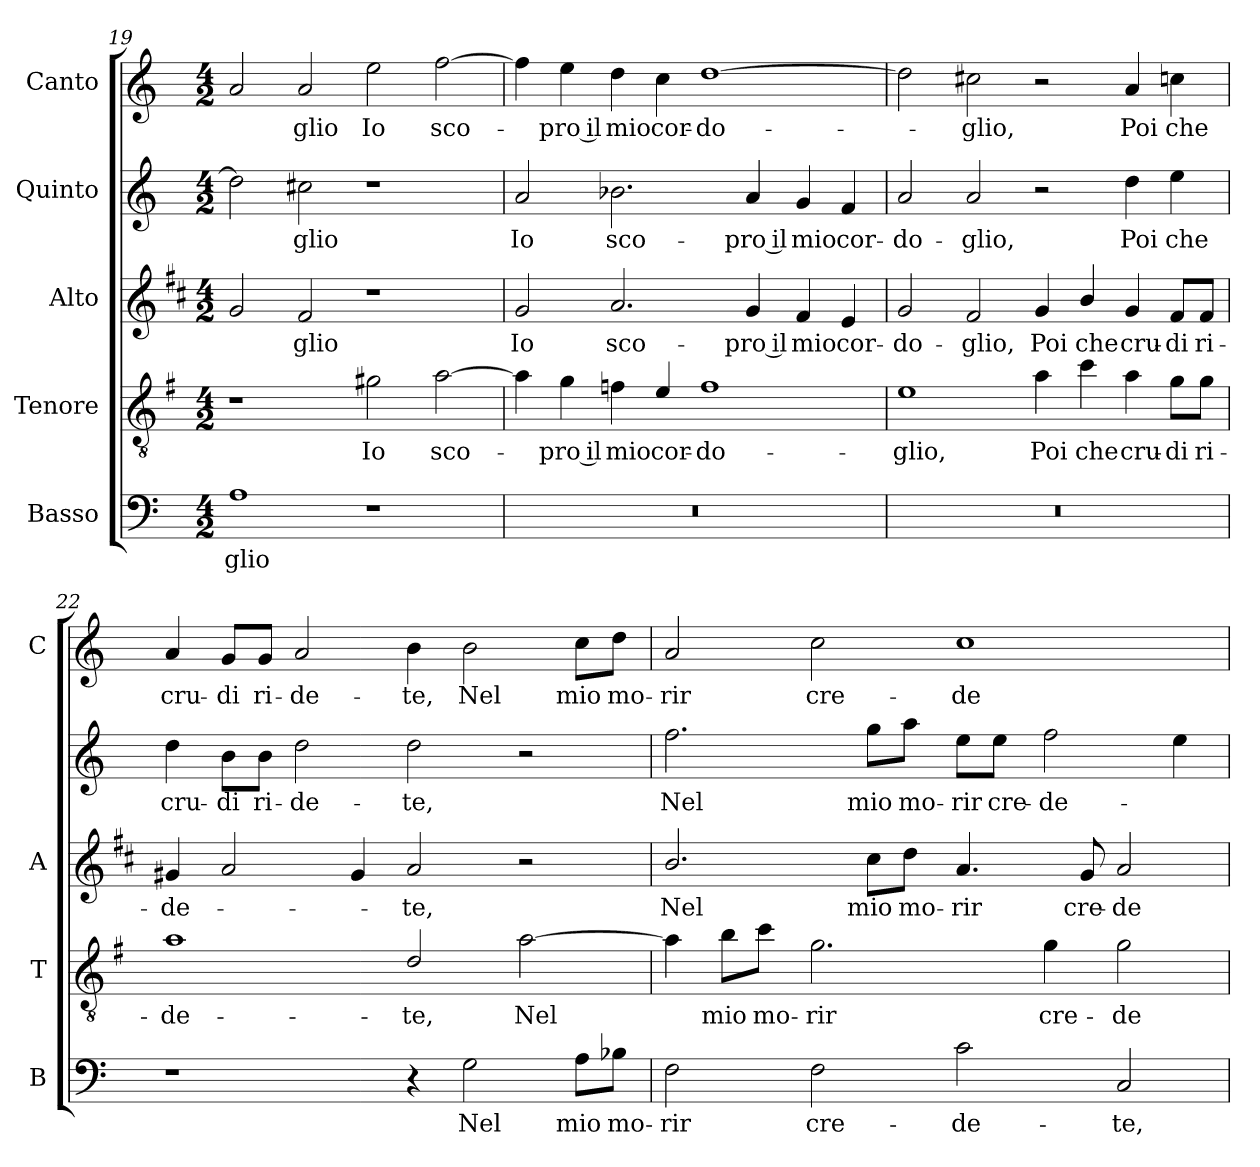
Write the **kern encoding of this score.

**kern	**text	**kern	**text	**kern	**text	**kern	**text	**kern	**text
*part5	*part5	*part4	*part4	*part3	*part3	*part2	*part2	*part1	*part1
*staff5	*staff5	*staff4	*staff4	*staff3	*staff3	*staff2	*staff2	*staff1	*staff1
*I"Basso	*	*I"Tenore	*	*I"Alto	*	*I"Quinto	*	*I"Canto	*
*I'B	*	*I'T	*	*I'A	*	*	*	*I'C	*
*clefF4	*	*clefGv2	*	*clefG2	*	*clefG2	*	*clefG2	*
*	*	*ITrd4c7	*	*ITrd1c2	*	*	*	*	*
*k[]	*	*k[]	*	*k[]	*	*k[]	*	*k[]	*
*C:	*	*C:	*	*C:	*	*C:	*	*C:	*
*M4/2	*	*M4/2	*	*M4/2	*	*M4/2	*	*M4/2	*
=19	=19	=19	=19	=19	=19	=19	=19	=19	=19
!	!LO:LY:b	!	!	!	!	!	!	!	!
1A	-glio	1r	.	2f/	.	2dd\]	.	2a/	.
!	!	!	!	!	!LO:LY:b	!	!LO:LY:b	!	!LO:LY:b
.	.	.	.	2e/	-glio	2cc#X\	-glio	2a/	-glio
!	!	!	!LO:LY:b	!	!	!	!	!	!LO:LY:b
1r	.	2c#X\	Io	1r	.	1r	.	2ee\	Io
!	!	!	!LO:LY:b	!	!	!	!	!	!LO:LY:b
.	.	[2d\	sco-	.	.	.	.	[2ff\	sco-
!!LO:PB:g=z
=20	=20	=20	=20	=20	=20	=20	=20	=20	=20
!	!	!	!	!	!LO:LY:b	!	!LO:LY:b	!	!
0r	.	4d\]	.	2f/	Io	2a/	Io	4ff\]	.
!	!	!	!LO:LY:b	!	!	!	!	!	!LO:LY:b
.	.	4c\	-pro il	.	.	.	.	4ee\	-pro il
!	!	!	!LO:LY:b	!	!LO:LY:b	!	!LO:LY:b	!	!LO:LY:b
.	.	4B-X\	mio	2.g/	sco-	2.b-X\	sco-	4dd\	mio
!	!	!	!LO:LY:b	!	!	!	!	!	!LO:LY:b
.	.	4A/	cor-	.	.	.	.	4cc\	cor-
!	!	!	!LO:LY:b	!	!	!	!	!	!LO:LY:b
.	.	1B-	-do-	.	.	.	.	[1dd	-do-
!	!	!	!	!	!LO:LY:b	!	!LO:LY:b	!	!
.	.	.	.	4f/	-pro il	4a/	-pro il	.	.
!	!	!	!	!	!LO:LY:b	!	!LO:LY:b	!	!
.	.	.	.	4e/	mio	4g/	mio	.	.
!	!	!	!	!	!LO:LY:b	!	!LO:LY:b	!	!
.	.	.	.	4d/	cor-	4f/	cor-	.	.
=21	=21	=21	=21	=21	=21	=21	=21	=21	=21
!	!	!	!LO:LY:b	!	!LO:LY:b	!	!LO:LY:b	!	!
0r	.	1A	-glio,	2f/	-do-	2a/	-do-	2dd\]	.
!	!	!	!	!	!LO:LY:b	!	!LO:LY:b	!	!LO:LY:b
.	.	.	.	2e/	-glio,	2a/	-glio,	2cc#X\	-glio,
!	!	!	!LO:LY:b	!	!LO:LY:b	!	!	!	!
.	.	4d\	Poi	4f/	Poi	2r	.	2r	.
!	!	!	!LO:LY:b	!	!LO:LY:b	!	!	!	!
.	.	4f\	che	4a/	che	.	.	.	.
!	!	!	!LO:LY:b	!	!LO:LY:b	!	!LO:LY:b	!	!LO:LY:b
.	.	4d\	cru-	4f/	cru-	4dd\	Poi	4a/	Poi
!	!	!	!LO:LY:b	!	!LO:LY:b	!	!LO:LY:b	!	!LO:LY:b
.	.	8c\L	-di	8e/L	-di	4ee\	che	4ccn\	che
!	!	!	!LO:LY:b	!	!LO:LY:b	!	!	!	!
.	.	8c\J	ri-	8e/J	ri-	.	.	.	.
=22	=22	=22	=22	=22	=22	=22	=22	=22	=22
!	!	!	!LO:LY:b	!	!LO:LY:b	!	!LO:LY:b	!	!LO:LY:b
1r	.	1d	-de-	4f#X/	-de-	4dd\	cru-	4a/	cru-
!	!	!	!	!	!	!	!LO:LY:b	!	!LO:LY:b
.	.	.	.	2g/	.	8b\L	-di	8g/L	-di
!	!	!	!	!	!	!	!LO:LY:b	!	!LO:LY:b
.	.	.	.	.	.	8b\J	ri-	8g/J	ri-
!	!	!	!	!	!	!	!LO:LY:b	!	!LO:LY:b
.	.	.	.	.	.	2dd\	-de-	2a/	-de-
.	.	.	.	4f#/	.	.	.	.	.
!	!	!	!LO:LY:b	!	!LO:LY:b	!	!LO:LY:b	!	!LO:LY:b
4r	.	2G/	-te,	2g/	-te,	2dd\	-te,	4b\	-te,
!	!LO:LY:b	!	!	!	!	!	!	!	!LO:LY:b
2G\	Nel	.	.	.	.	.	.	2b\	Nel
!	!	!	!LO:LY:b	!	!	!	!	!	!
.	.	[2d\	Nel	2r	.	2r	.	.	.
!	!LO:LY:b	!	!	!	!	!	!	!	!LO:LY:b
8A\L	mio	.	.	.	.	.	.	8cc\L	mio
!	!LO:LY:b	!	!	!	!	!	!	!	!LO:LY:b
8B-X\J	mo-	.	.	.	.	.	.	8dd\J	mo-
!!LO:LB:g=z
=23	=23	=23	=23	=23	=23	=23	=23	=23	=23
!	!LO:LY:b	!	!	!	!LO:LY:b	!	!LO:LY:b	!	!LO:LY:b
2F\	-rir	4d\]	.	2.a/	Nel	2.ff\	Nel	2a/	-rir
!	!	!	!LO:LY:b	!	!	!	!	!	!
.	.	8e\L	mio	.	.	.	.	.	.
!	!	!	!LO:LY:b	!	!	!	!	!	!
.	.	8f\J	mo-	.	.	.	.	.	.
!	!LO:LY:b	!	!LO:LY:b	!	!	!	!	!	!LO:LY:b
2F\	cre-	2.c\	-rir	.	.	.	.	2cc\	cre-
!	!	!	!	!	!LO:LY:b	!	!LO:LY:b	!	!
.	.	.	.	8b\L	mio	8gg\L	mio	.	.
!	!	!	!	!	!LO:LY:b	!	!LO:LY:b	!	!
.	.	.	.	8cc\J	mo-	8aa\J	mo-	.	.
!	!LO:LY:b	!	!	!	!LO:LY:b	!	!LO:LY:b	!	!LO:LY:b
2c\	-de-	.	.	4.g/	-rir	8ee\L	-rir	1cc	-de-
!	!	!	!	!	!	!	!LO:LY:b	!	!
.	.	.	.	.	.	8ee\J	cre-	.	.
!	!	!	!LO:LY:b	!	!	!	!LO:LY:b	!	!
.	.	4c\	cre-	.	.	2ff\	-de-	.	.
!	!	!	!	!	!LO:LY:b	!	!	!	!
.	.	.	.	8f/	cre-	.	.	.	.
!	!LO:LY:b	!	!LO:LY:b	!	!LO:LY:b	!	!	!	!
2C/	-te,	2c\	-de-	2g/	-de-	.	.	.	.
.	.	.	.	.	.	4ee\	.	.	.
=	=	=	=	=	=	=	=	=	=
*-	*-	*-	*-	*-	*-	*-	*-	*-	*-
